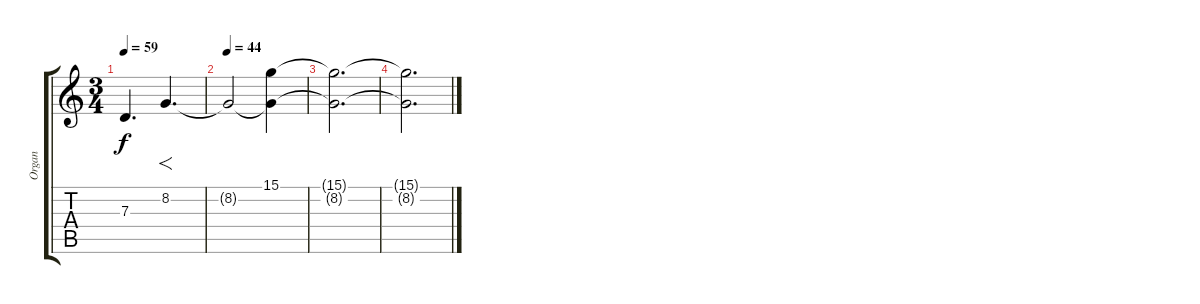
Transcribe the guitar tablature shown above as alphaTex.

\track ("Organ" "Organ") {instrument rockorgan}
\staff {score tabs}
\tuning (E4 B3 G3 D3 A2 E2) {hide}
\ts (3 4)
\tempo 59
\clef g2
\ks c
7.3{t}.4{d dy f} 8.2.4{f d} |
\tempo 44
8.2{t}.2 (15.1 8.2{t}).4 |
(15.1{t} 8.2{t}).2{d} |
(15.1{t} 8.2{t}).2{d}
